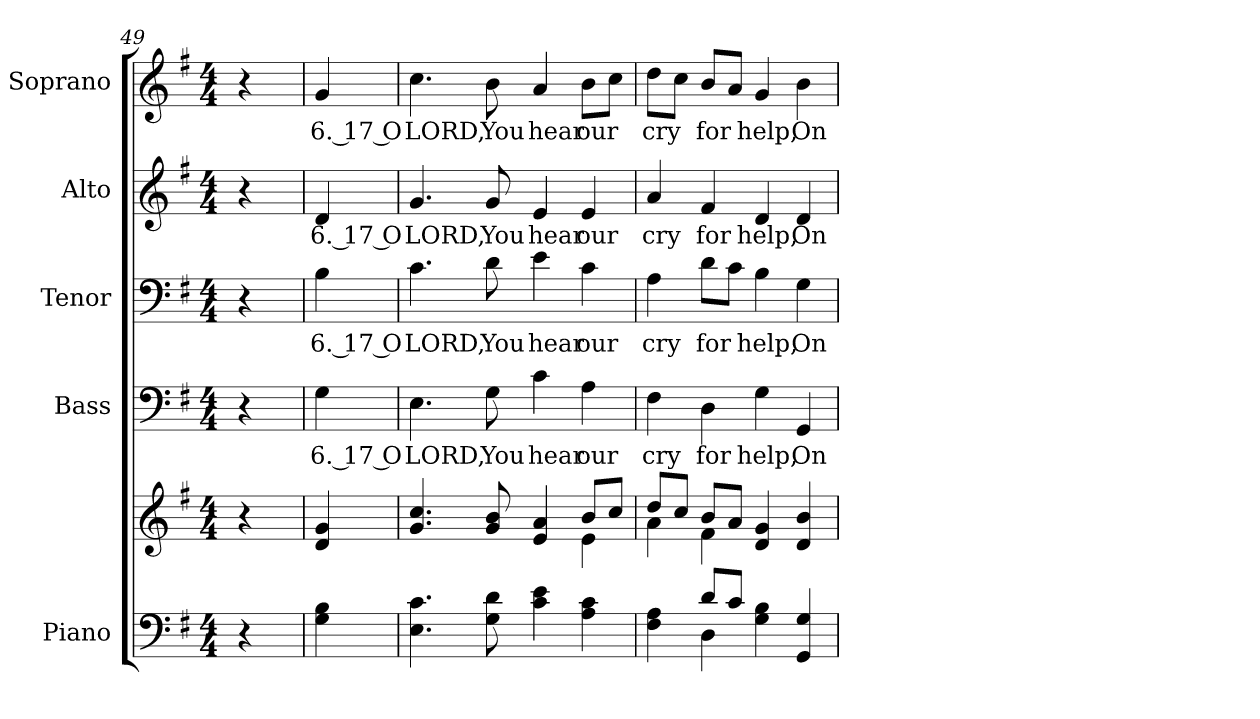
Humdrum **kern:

**kern	**kern	**kern	**text	**kern	**text	**kern	**text	**kern	**text
*part5	*part5	*part4	*part4	*part3	*part3	*part2	*part2	*part1	*part1
*staff6	*staff5	*staff4	*staff4	*staff3	*staff3	*staff2	*staff2	*staff1	*staff1
*I"Piano	*	*I"Bass	*	*I"Tenor	*	*I"Alto	*	*I"Soprano	*
*I'Pno.	*	*I'B.	*	*I'T.	*	*I'A.	*	*I'S.	*
*clefF4	*clefG2	*clefF4	*	*clefF4	*	*clefG2	*	*clefG2	*
*k[f#]	*k[f#]	*k[f#]	*	*k[f#]	*	*k[f#]	*	*k[f#]	*
*G:	*G:	*G:	*	*G:	*	*G:	*	*G:	*
*M4/4	*M4/4	*M4/4	*	*M4/4	*	*M4/4	*	*M4/4	*
=49	=49	=49	=49	=49	=49	=49	=49	=49	=49
4r	4r	4r	.	4r	.	4r	.	4r	.
=50	=50	=50	=50	=50	=50	=50	=50	=50	=50
!	!	!	!LO:LY:b:color=#000000	!	!	!	!	!	!
!	!	!	!	!	!LO:LY:b:color=#000000	!	!	!	!
!	!	!	!	!	!	!	!LO:LY:b:color=#000000	!	!
!	!	!	!	!	!	!	!	!	!LO:LY:b:color=#000000
4Gi\ 4Bi	4di/ 4gi	4Gi\	6. 17 O	4Bi\	6. 17 O	4di/	6. 17 O	4gi/	6. 17 O
=51	=51	=51	=51	=51	=51	=51	=51	=51	=51
*	*^	*	*	*	*	*	*	*	*
!	!	!	!	!LO:LY:b:color=#000000	!	!	!	!	!	!
!	!	!	!	!	!	!LO:LY:b:color=#000000	!	!	!	!
!	!	!	!	!	!	!	!	!LO:LY:b:color=#000000	!	!
!	!	!	!	!	!	!	!	!	!	!LO:LY:b:color=#000000
4.Ei\ 4.ci	4.gi/ 4.cci	2ryy	4.Ei\	LORD,	4.ci\	LORD,	4.gi/	LORD,	4.cci\	LORD,
!	!	!	!	!LO:LY:b:color=#000000	!	!	!	!	!	!
!	!	!	!	!	!	!LO:LY:b:color=#000000	!	!	!	!
!	!	!	!	!	!	!	!	!LO:LY:b:color=#000000	!	!
!	!	!	!	!	!	!	!	!	!	!LO:LY:b:color=#000000
8Gi\ 8di	8gi/ 8bi	.	8Gi\	You	8di\	You	8gi/	You	8bi\	You
!	!	!	!	!LO:LY:b:color=#000000	!	!	!	!	!	!
!	!	!	!	!	!	!LO:LY:b:color=#000000	!	!	!	!
!	!	!	!	!	!	!	!	!LO:LY:b:color=#000000	!	!
!	!	!	!	!	!	!	!	!	!	!LO:LY:b:color=#000000
4ci\ 4ei	4ei/ 4ai	4ryy	4ci\	hear	4ei\	hear	4ei/	hear	4ai/	hear
!	!	!	!	!LO:LY:b:color=#000000	!	!	!	!	!	!
!	!	!	!	!	!	!LO:LY:b:color=#000000	!	!	!	!
!	!	!	!	!	!	!	!	!LO:LY:b:color=#000000	!	!
!	!	!	!	!	!	!	!	!	!	!LO:LY:b:color=#000000
4Ai\ 4ci	8bi/L	4ei\	4Ai\	our	4ci\	our	4ei/	our	8bi\L	our
.	8cci/J	.	.	.	.	.	.	.	8cci\J	.
=52	=52	=52	=52	=52	=52	=52	=52	=52	=52	=52
*^	*	*	*	*	*	*	*	*	*	*
!	!	!	!	!	!LO:LY:b:color=#000000	!	!	!	!	!	!
!	!	!	!	!	!	!	!LO:LY:b:color=#000000	!	!	!	!
!	!	!	!	!	!	!	!	!	!LO:LY:b:color=#000000	!	!
!	!	!	!	!	!	!	!	!	!	!	!LO:LY:b:color=#000000
4F#i\ 4Ai	4ryy	8ddi/L	4ai\	4F#i\	cry	4Ai\	cry	4ai/	cry	8ddi\L	cry
.	.	8cci/J	.	.	.	.	.	.	.	8cci\J	.
!	!	!	!	!	!LO:LY:b:color=#000000	!	!	!	!	!	!
!	!	!	!	!	!	!	!LO:LY:b:color=#000000	!	!	!	!
!	!	!	!	!	!	!	!	!	!LO:LY:b:color=#000000	!	!
!	!	!	!	!	!	!	!	!	!	!	!LO:LY:b:color=#000000
8di/L	4Di\	8bi/L	4f#i\	4Di\	for	8di\L	for	4f#i/	for	8bi/L	for
8ci/J	.	8ai/J	.	.	.	8ci\J	.	.	.	8ai/J	.
!	!	!	!	!	!LO:LY:b:color=#000000	!	!	!	!	!	!
!	!	!	!	!	!	!	!LO:LY:b:color=#000000	!	!	!	!
!	!	!	!	!	!	!	!	!	!LO:LY:b:color=#000000	!	!
!	!	!	!	!	!	!	!	!	!	!	!LO:LY:b:color=#000000
4Gi\ 4Bi	2ryy	4di/ 4gi	2ryy	4Gi\	help,	4Bi\	help,	4di/	help,	4gi/	help,
!	!	!	!	!	!LO:LY:b:color=#000000	!	!	!	!	!	!
!	!	!	!	!	!	!	!LO:LY:b:color=#000000	!	!	!	!
!	!	!	!	!	!	!	!	!	!LO:LY:b:color=#000000	!	!
!	!	!	!	!	!	!	!	!	!	!	!LO:LY:b:color=#000000
4GGi/ 4Gi	.	4di/ 4bi	.	4GGi/	On	4Gi\	On	4di/	On	4bi\	On
*v	*v	*	*	*	*	*	*	*	*	*	*
*	*v	*v	*	*	*	*	*	*	*	*
=	=	=	=	=	=	=	=	=	=
*-	*-	*-	*-	*-	*-	*-	*-	*-	*-
